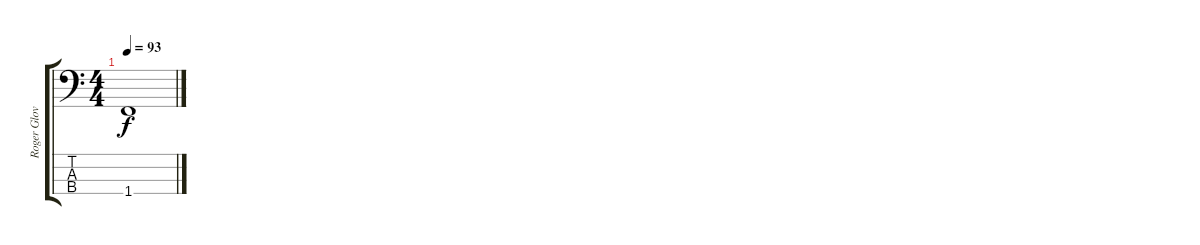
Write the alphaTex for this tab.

\track ("Roger Glover (bass guitar)" "Roger Glov") {instrument electricbassfinger}
\staff {score tabs}
\tuning (G2 D2 A1 E1) {hide}
\ts (4 4)
\tempo 93
\clef f4
\ks c
1.4.1{dy f}
